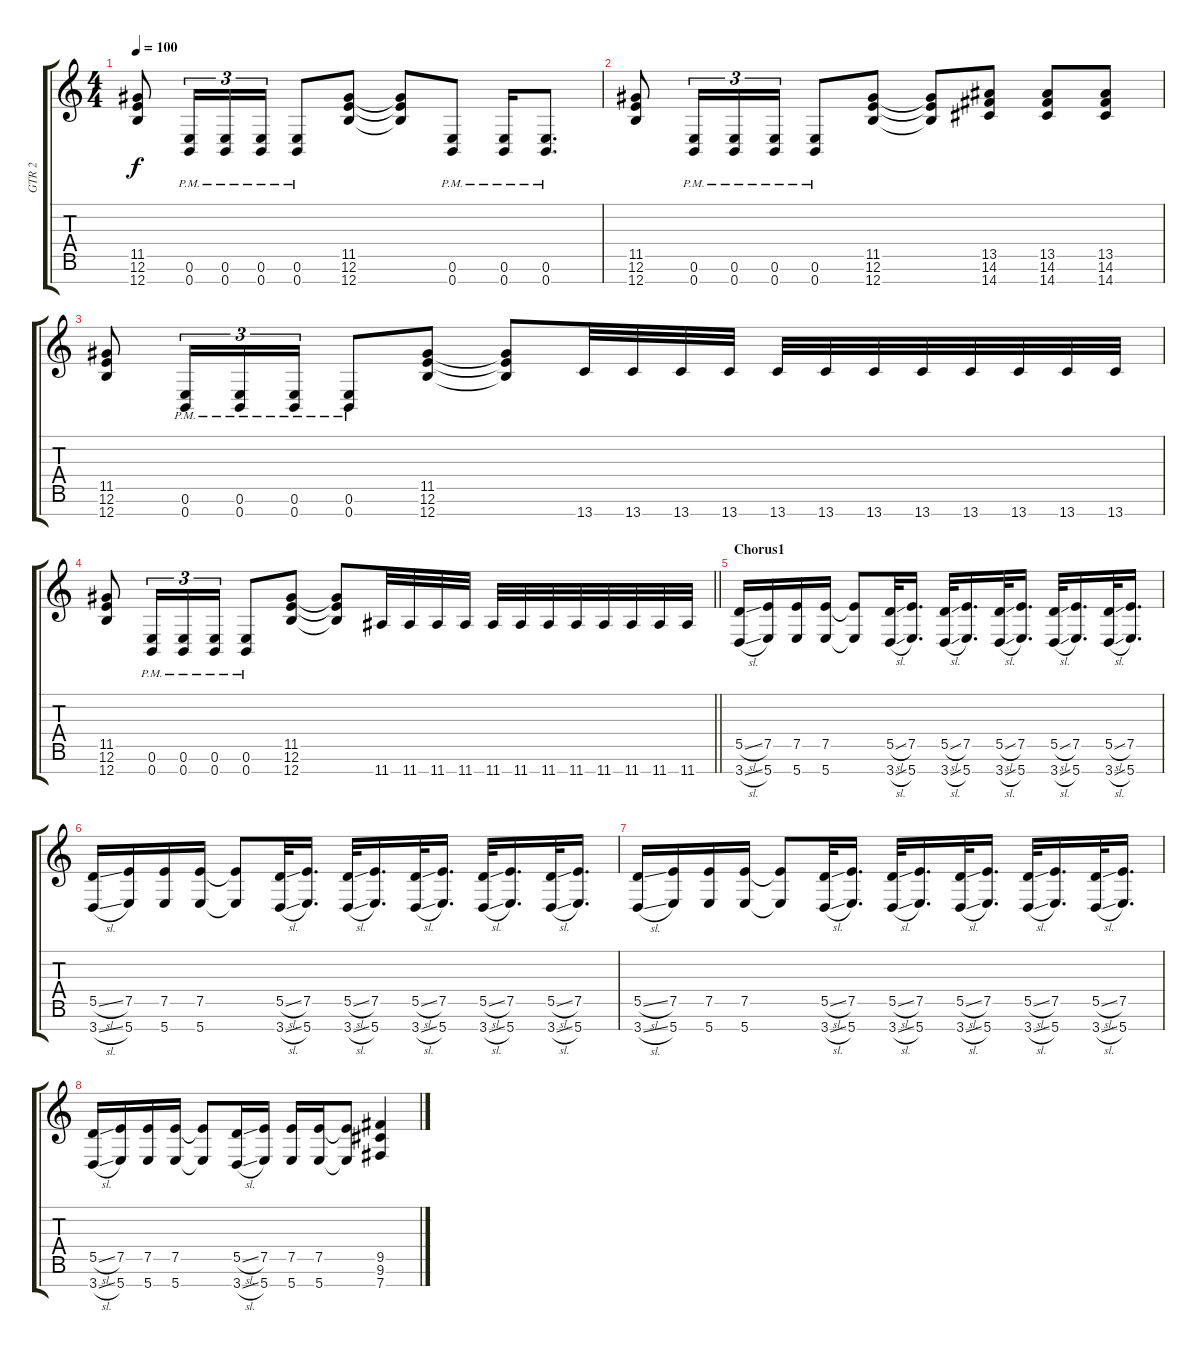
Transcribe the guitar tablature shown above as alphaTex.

\track ("GTR 2" "GTR 2") {instrument overdrivenguitar}
\staff {score tabs}
\tuning (E4 B3 G3 D3 A2 E2 B1) {hide}
\ts (4 4)
\tempo 100
\clef g2
\ks c
(11.5 12.6 12.7).8{dy f} (0.6{pm} 0.7{pm}).16{tu (3 2)} (0.6{pm} 0.7{pm}).16{tu (3 2)} (0.6{pm} 0.7{pm}).16{tu (3 2)} (0.6{pm} 0.7{pm}).8 (11.5 12.6 12.7).8 (11.5{t} 12.6{t} 12.7{t}).8 (0.6{pm} 0.7{pm}).8 (0.6{pm} 0.7{pm}).16 (0.6{pm} 0.7{pm}).8{d} |
(11.5 12.6 12.7).8 (0.6{pm} 0.7{pm}).16{tu (3 2)} (0.6{pm} 0.7{pm}).16{tu (3 2)} (0.6{pm} 0.7{pm}).16{tu (3 2)} (0.6{pm} 0.7{pm}).8 (11.5 12.6 12.7).8 (11.5{t} 12.6{t} 12.7{t}).8 (13.5 14.6 14.7).8 (13.5 14.6 14.7).8 (13.5 14.6 14.7).8 |
(11.5 12.6 12.7).8 (0.6{pm} 0.7{pm}).16{tu (3 2)} (0.6{pm} 0.7{pm}).16{tu (3 2)} (0.6{pm} 0.7{pm}).16{tu (3 2)} (0.6{pm} 0.7{pm}).8 (11.5 12.6 12.7).8 (11.5{t} 12.6{t} 12.7{t}).8 13.7.32 13.7.32 13.7.32 13.7.32 13.7.32 13.7.32 13.7.32 13.7.32 13.7.32 13.7.32 13.7.32 13.7.32 |
\barLineRight lightlight
(11.5 12.6 12.7).8 (0.6{pm} 0.7{pm}).16{tu (3 2)} (0.6{pm} 0.7{pm}).16{tu (3 2)} (0.6{pm} 0.7{pm}).16{tu (3 2)} (0.6{pm} 0.7{pm}).8 (11.5 12.6 12.7).8 (11.5{t} 12.6{t} 12.7{t}).8 11.7.32 11.7.32 11.7.32 11.7.32 11.7.32 11.7.32 11.7.32 11.7.32 11.7.32 11.7.32 11.7.32 11.7.32 |
\section ("" "Chorus1")
(5.5{sl} 3.7{sl}).16 (7.5 5.7).16 (7.5 5.7).16 (7.5 5.7).16 (7.5{t} 5.7{t}).8 (5.5{sl} 3.7{sl}).32 (7.5 5.7).16{d} (5.5{sl} 3.7{sl}).32 (7.5 5.7).16{d} (5.5{sl} 3.7{sl}).32 (7.5 5.7).16{d} (5.5{sl} 3.7{sl}).32 (7.5 5.7).16{d} (5.5{sl} 3.7{sl}).32 (7.5 5.7).16{d} |
(5.5{sl} 3.7{sl}).16 (7.5 5.7).16 (7.5 5.7).16 (7.5 5.7).16 (7.5{t} 5.7{t}).8 (5.5{sl} 3.7{sl}).32 (7.5 5.7).16{d} (5.5{sl} 3.7{sl}).32 (7.5 5.7).16{d} (5.5{sl} 3.7{sl}).32 (7.5 5.7).16{d} (5.5{sl} 3.7{sl}).32 (7.5 5.7).16{d} (5.5{sl} 3.7{sl}).32 (7.5 5.7).16{d} |
(5.5{sl} 3.7{sl}).16 (7.5 5.7).16 (7.5 5.7).16 (7.5 5.7).16 (7.5{t} 5.7{t}).8 (5.5{sl} 3.7{sl}).32 (7.5 5.7).16{d} (5.5{sl} 3.7{sl}).32 (7.5 5.7).16{d} (5.5{sl} 3.7{sl}).32 (7.5 5.7).16{d} (5.5{sl} 3.7{sl}).32 (7.5 5.7).16{d} (5.5{sl} 3.7{sl}).32 (7.5 5.7).16{d} |
(5.5{sl} 3.7{sl}).16 (7.5 5.7).16 (7.5 5.7).16 (7.5 5.7).16 (7.5{t} 5.7{t}).8 (5.5{sl} 3.7{sl}).16 (7.5 5.7).16 (7.5 5.7).16 (7.5 5.7).16 (7.5{t} 5.7{t}).8 (9.5 9.6 7.7).4
